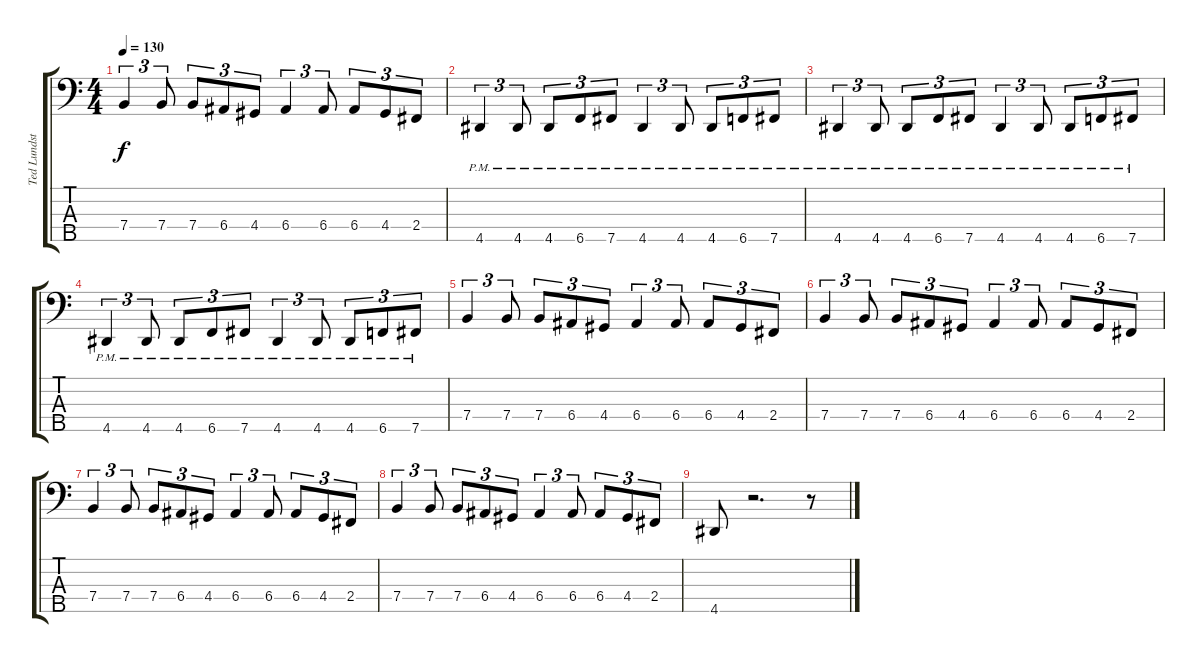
\track ("Ted Lundström" "Ted Lundst") {instrument electricbassfinger}
\staff {score tabs}
\tuning (G2 D2 A1 E1 B0) {hide}
\ts (4 4)
\tempo 130
\clef f4
\ks c
7.4.4{tu (3 2) dy f} 7.4.8{tu (3 2)} 7.4.8{tu (3 2)} 6.4.8{tu (3 2)} 4.4.8{tu (3 2)} 6.4.4{tu (3 2)} 6.4.8{tu (3 2)} 6.4.8{tu (3 2)} 4.4.8{tu (3 2)} 2.4.8{tu (3 2)} |
4.5{pm}.4{tu (3 2)} 4.5{pm}.8{tu (3 2)} 4.5{pm}.8{tu (3 2)} 6.5{pm}.8{tu (3 2)} 7.5{pm}.8{tu (3 2)} 4.5{pm}.4{tu (3 2)} 4.5{pm}.8{tu (3 2)} 4.5{pm}.8{tu (3 2)} 6.5{pm}.8{tu (3 2)} 7.5{pm}.8{tu (3 2)} |
4.5{pm}.4{tu (3 2)} 4.5{pm}.8{tu (3 2)} 4.5{pm}.8{tu (3 2)} 6.5{pm}.8{tu (3 2)} 7.5{pm}.8{tu (3 2)} 4.5{pm}.4{tu (3 2)} 4.5{pm}.8{tu (3 2)} 4.5{pm}.8{tu (3 2)} 6.5{pm}.8{tu (3 2)} 7.5{pm}.8{tu (3 2)} |
4.5{pm}.4{tu (3 2)} 4.5{pm}.8{tu (3 2)} 4.5{pm}.8{tu (3 2)} 6.5{pm}.8{tu (3 2)} 7.5{pm}.8{tu (3 2)} 4.5{pm}.4{tu (3 2)} 4.5{pm}.8{tu (3 2)} 4.5{pm}.8{tu (3 2)} 6.5{pm}.8{tu (3 2)} 7.5{pm}.8{tu (3 2)} |
7.4.4{tu (3 2)} 7.4.8{tu (3 2)} 7.4.8{tu (3 2)} 6.4.8{tu (3 2)} 4.4.8{tu (3 2)} 6.4.4{tu (3 2)} 6.4.8{tu (3 2)} 6.4.8{tu (3 2)} 4.4.8{tu (3 2)} 2.4.8{tu (3 2)} |
7.4.4{tu (3 2)} 7.4.8{tu (3 2)} 7.4.8{tu (3 2)} 6.4.8{tu (3 2)} 4.4.8{tu (3 2)} 6.4.4{tu (3 2)} 6.4.8{tu (3 2)} 6.4.8{tu (3 2)} 4.4.8{tu (3 2)} 2.4.8{tu (3 2)} |
7.4.4{tu (3 2)} 7.4.8{tu (3 2)} 7.4.8{tu (3 2)} 6.4.8{tu (3 2)} 4.4.8{tu (3 2)} 6.4.4{tu (3 2)} 6.4.8{tu (3 2)} 6.4.8{tu (3 2)} 4.4.8{tu (3 2)} 2.4.8{tu (3 2)} |
7.4.4{tu (3 2)} 7.4.8{tu (3 2)} 7.4.8{tu (3 2)} 6.4.8{tu (3 2)} 4.4.8{tu (3 2)} 6.4.4{tu (3 2)} 6.4.8{tu (3 2)} 6.4.8{tu (3 2)} 4.4.8{tu (3 2)} 2.4.8{tu (3 2)} |
4.5.8 r.2{d} r.8
